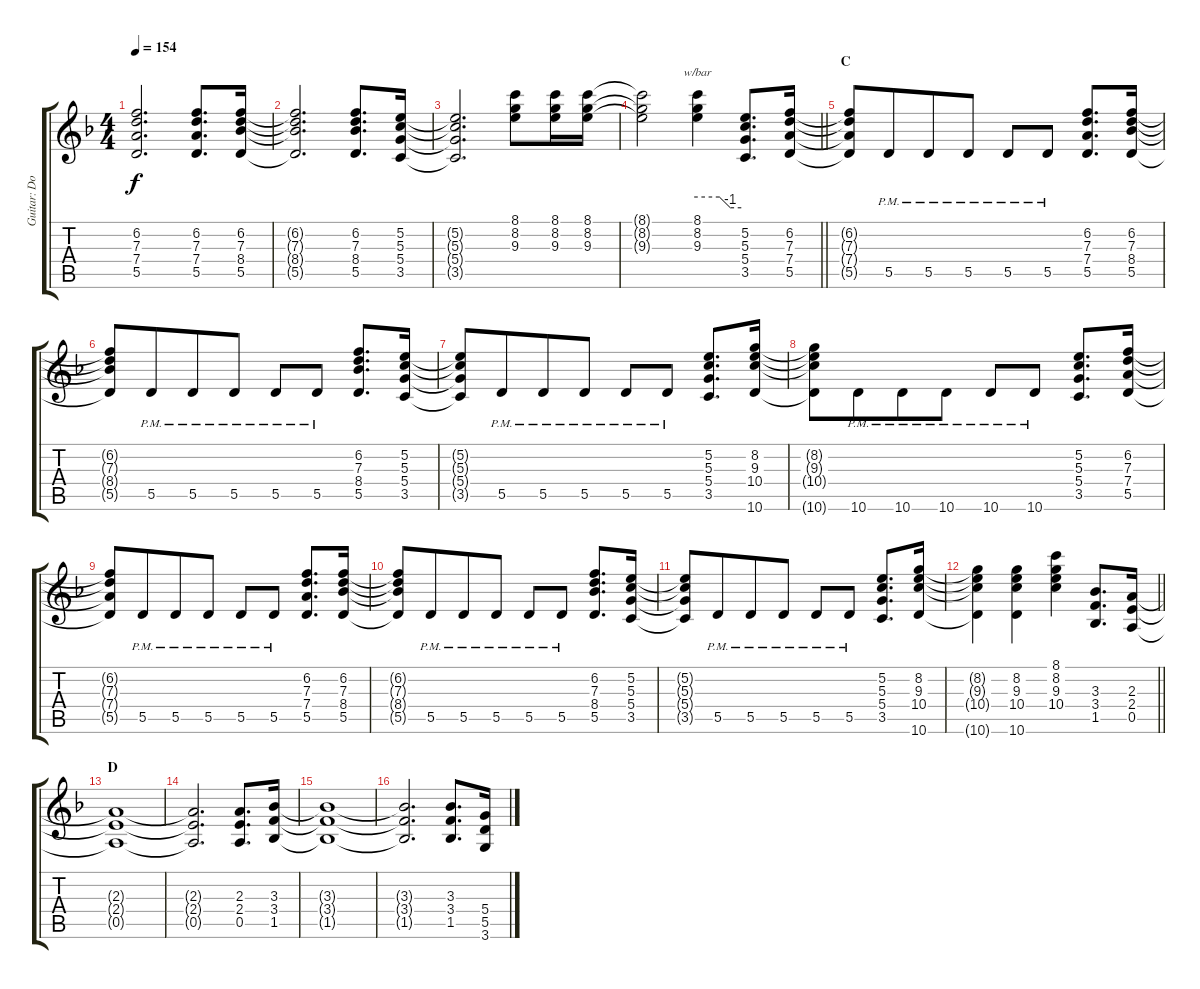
\track ("Guitar: Doug" "Guitar: Do") {instrument overdrivenguitar}
\staff {score tabs}
\tuning (E4 B3 G3 D3 A2 E2) {hide}
\ts (4 4)
\tempo 154
\clef g2
\ks f
(6.2{t} 7.3{t} 7.4{t} 5.5{t}).2{d dy f} (6.2 7.3 7.4 5.5).8{d} (6.2 7.3 8.4 5.5).16 |
(6.2{t} 7.3{t} 8.4{t} 5.5{t}).2{d} (6.2 7.3 8.4 5.5).8{d} (5.2 5.3 5.4 3.5).16 |
(5.2{t} 5.3{t} 5.4{t} 3.5{t}).2{d} (8.1 8.2 9.3).8 (8.1 8.2 9.3).16 (8.1 8.2 9.3).16 |
\barLineRight lightlight
(8.1{t} 8.2{t} 9.3{t}).2 (8.1 8.2 9.3).4{tbe (custom default 0 0 30 0 45 -4 60 -4)} (5.2 5.3 5.4 3.5).8{d} (6.2 7.3 7.4 5.5).16 |
\section ("" "C")
(6.2{t} 7.3{t} 7.4{t} 5.5{t}).8 5.5{pm}.8{beam merge} 5.5{pm}.8 5.5{pm}.8 5.5{pm}.8 5.5{pm}.8 (6.2 7.3 7.4 5.5).8{d} (6.2 7.3 8.4 5.5).16 |
(6.2{t} 7.3{t} 8.4{t} 5.5{t}).8 5.5{pm}.8{beam merge} 5.5{pm}.8 5.5{pm}.8 5.5{pm}.8 5.5{pm}.8 (6.2 7.3 8.4 5.5).8{d} (5.2 5.3 5.4 3.5).16 |
(5.2{t} 5.3{t} 5.4{t} 3.5{t}).8 5.5{pm}.8{beam merge} 5.5{pm}.8 5.5{pm}.8 5.5{pm}.8 5.5{pm}.8 (5.2 5.3 5.4 3.5).8{d} (8.2 9.3 10.4 10.6).16 |
(8.2{t} 9.3{t} 10.4{t} 10.6{t}).8 10.6{pm}.8{beam merge} 10.6{pm}.8 10.6{pm}.8 10.6{pm}.8 10.6{pm}.8 (5.2 5.3 5.4 3.5).8{d} (6.2 7.3 7.4 5.5).16 |
(6.2{t} 7.3{t} 7.4{t} 5.5{t}).8 5.5{pm}.8{beam merge} 5.5{pm}.8 5.5{pm}.8 5.5{pm}.8 5.5{pm}.8 (6.2 7.3 7.4 5.5).8{d} (6.2 7.3 8.4 5.5).16 |
(6.2{t} 7.3{t} 8.4{t} 5.5{t}).8 5.5{pm}.8{beam merge} 5.5{pm}.8 5.5{pm}.8 5.5{pm}.8 5.5{pm}.8 (6.2 7.3 8.4 5.5).8{d} (5.2 5.3 5.4 3.5).16 |
(5.2{t} 5.3{t} 5.4{t} 3.5{t}).8 5.5{pm}.8{beam merge} 5.5{pm}.8 5.5{pm}.8 5.5{pm}.8 5.5{pm}.8 (5.2 5.3 5.4 3.5).8{d} (8.2 9.3 10.4 10.6).16 |
\barLineRight lightlight
(8.2{t} 9.3{t} 10.4{t} 10.6{t}).4 (8.2 9.3 10.4 10.6).4 (8.1 8.2 9.3 10.4).4 (3.3 3.4 1.5).8{d} (2.3 2.4 0.5).16 |
\section ("" "D")
(2.3{t} 2.4{t} 0.5{t}).1 |
(2.3{t} 2.4{t} 0.5{t}).2{d} (2.3 2.4 0.5).8{d} (3.3 3.4 1.5).16 |
(3.3{t} 3.4{t} 1.5{t}).1 |
(3.3{t} 3.4{t} 1.5{t}).2{d} (3.3 3.4 1.5).8{d} (5.4 5.5 3.6).16
